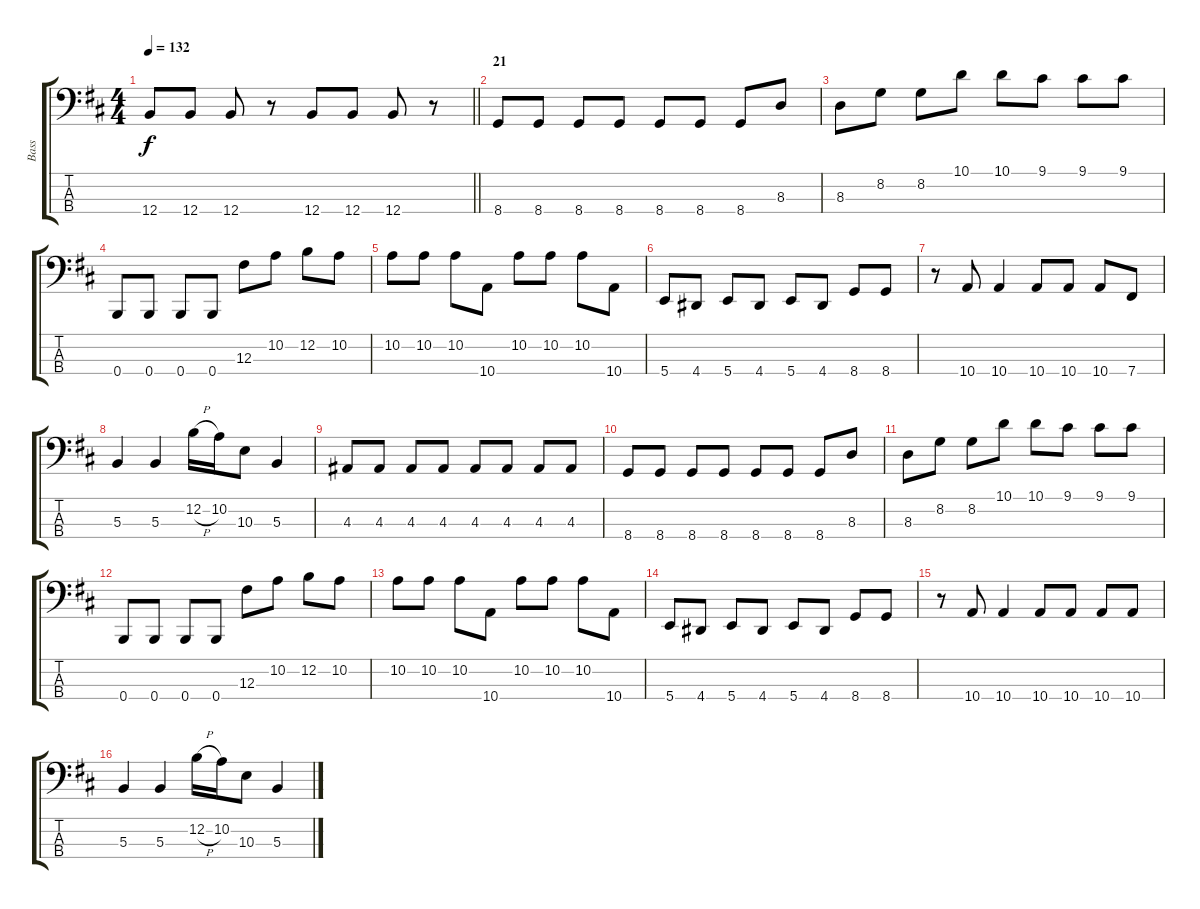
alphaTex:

\track ("Bass" "Bass") {instrument electricbassfinger}
\staff {score tabs}
\tuning (E2 B1 Gb1 B0) {hide}
\ts (4 4)
\tempo 132
\clef f4
\barLineRight lightlight
\ks bminor
12.4.8{dy f} 12.4.8 12.4.8 r.8 12.4.8 12.4.8 12.4.8 r.8 |
\section ("" "21")
8.4.8 8.4.8 8.4.8 8.4.8 8.4.8 8.4.8 8.4.8 8.3.8 |
8.3.8 8.2.8 8.2.8 10.1.8 10.1.8 9.1.8 9.1.8 9.1.8 |
0.4.8 0.4.8 0.4.8 0.4.8 12.3.8 10.2.8 12.2.8 10.2.8 |
10.2.8 10.2.8 10.2.8 10.4.8 10.2.8 10.2.8 10.2.8 10.4.8 |
5.4.8 4.4.8 5.4.8 4.4.8 5.4.8 4.4.8 8.4.8 8.4.8 |
r.8 10.4.8 10.4.4 10.4.8 10.4.8 10.4.8 7.4.8 |
5.3.4 5.3.4 12.2{h}.16 10.2.16 10.3.8 5.3.4 |
4.3.8 4.3.8 4.3.8 4.3.8 4.3.8 4.3.8 4.3.8 4.3.8 |
8.4.8 8.4.8 8.4.8 8.4.8 8.4.8 8.4.8 8.4.8 8.3.8 |
8.3.8 8.2.8 8.2.8 10.1.8 10.1.8 9.1.8 9.1.8 9.1.8 |
0.4.8 0.4.8 0.4.8 0.4.8 12.3.8 10.2.8 12.2.8 10.2.8 |
10.2.8 10.2.8 10.2.8 10.4.8 10.2.8 10.2.8 10.2.8 10.4.8 |
5.4.8 4.4.8 5.4.8 4.4.8 5.4.8 4.4.8 8.4.8 8.4.8 |
r.8 10.4.8 10.4.4 10.4.8 10.4.8 10.4.8 10.4.8 |
5.3.4 5.3.4 12.2{h}.16 10.2.16 10.3.8 5.3.4
